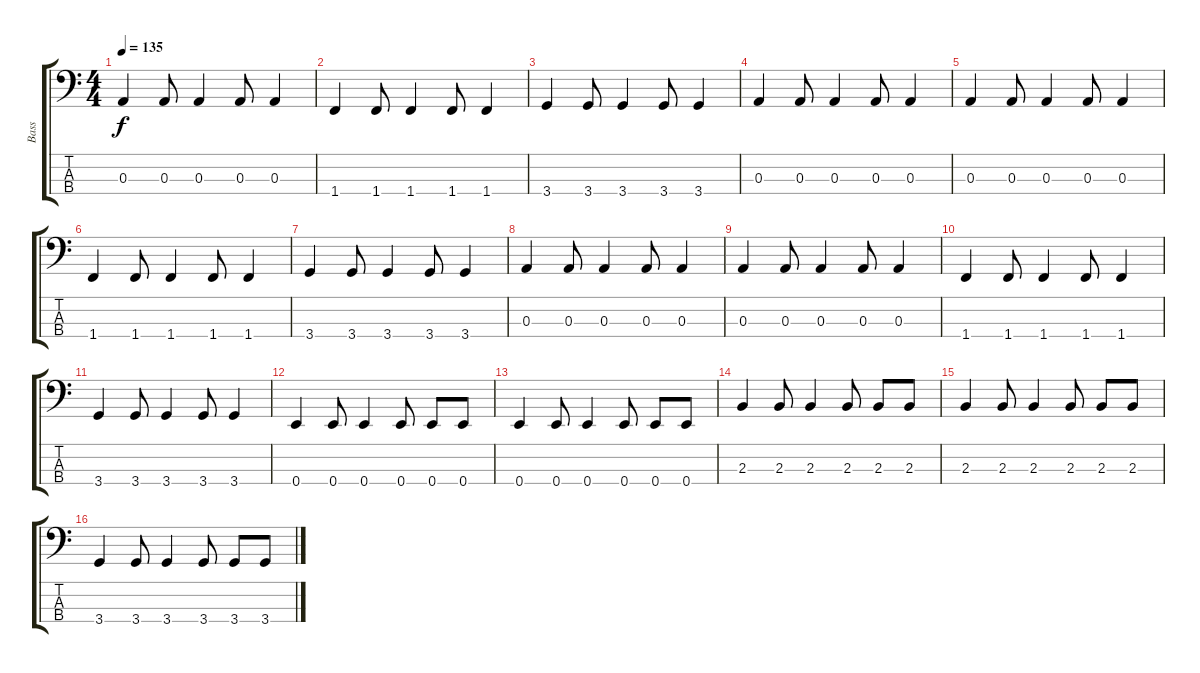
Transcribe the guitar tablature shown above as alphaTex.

\track ("Bass" "Bass") {instrument electricbasspick}
\staff {score tabs}
\tuning (G2 D2 A1 E1) {hide}
\ts (4 4)
\tempo 135
\clef f4
\ks c
0.3.4{dy f} 0.3.8 0.3.4 0.3.8 0.3.4 |
1.4.4 1.4.8 1.4.4 1.4.8 1.4.4 |
3.4.4 3.4.8 3.4.4 3.4.8 3.4.4 |
0.3.4 0.3.8 0.3.4 0.3.8 0.3.4 |
0.3.4 0.3.8 0.3.4 0.3.8 0.3.4 |
1.4.4 1.4.8 1.4.4 1.4.8 1.4.4 |
3.4.4 3.4.8 3.4.4 3.4.8 3.4.4 |
0.3.4 0.3.8 0.3.4 0.3.8 0.3.4 |
0.3.4 0.3.8 0.3.4 0.3.8 0.3.4 |
1.4.4 1.4.8 1.4.4 1.4.8 1.4.4 |
3.4.4 3.4.8 3.4.4 3.4.8 3.4.4 |
0.4.4 0.4.8 0.4.4 0.4.8 0.4.8 0.4.8 |
0.4.4 0.4.8 0.4.4 0.4.8 0.4.8 0.4.8 |
2.3.4 2.3.8 2.3.4 2.3.8 2.3.8 2.3.8 |
2.3.4 2.3.8 2.3.4 2.3.8 2.3.8 2.3.8 |
3.4.4 3.4.8 3.4.4 3.4.8 3.4.8 3.4.8
